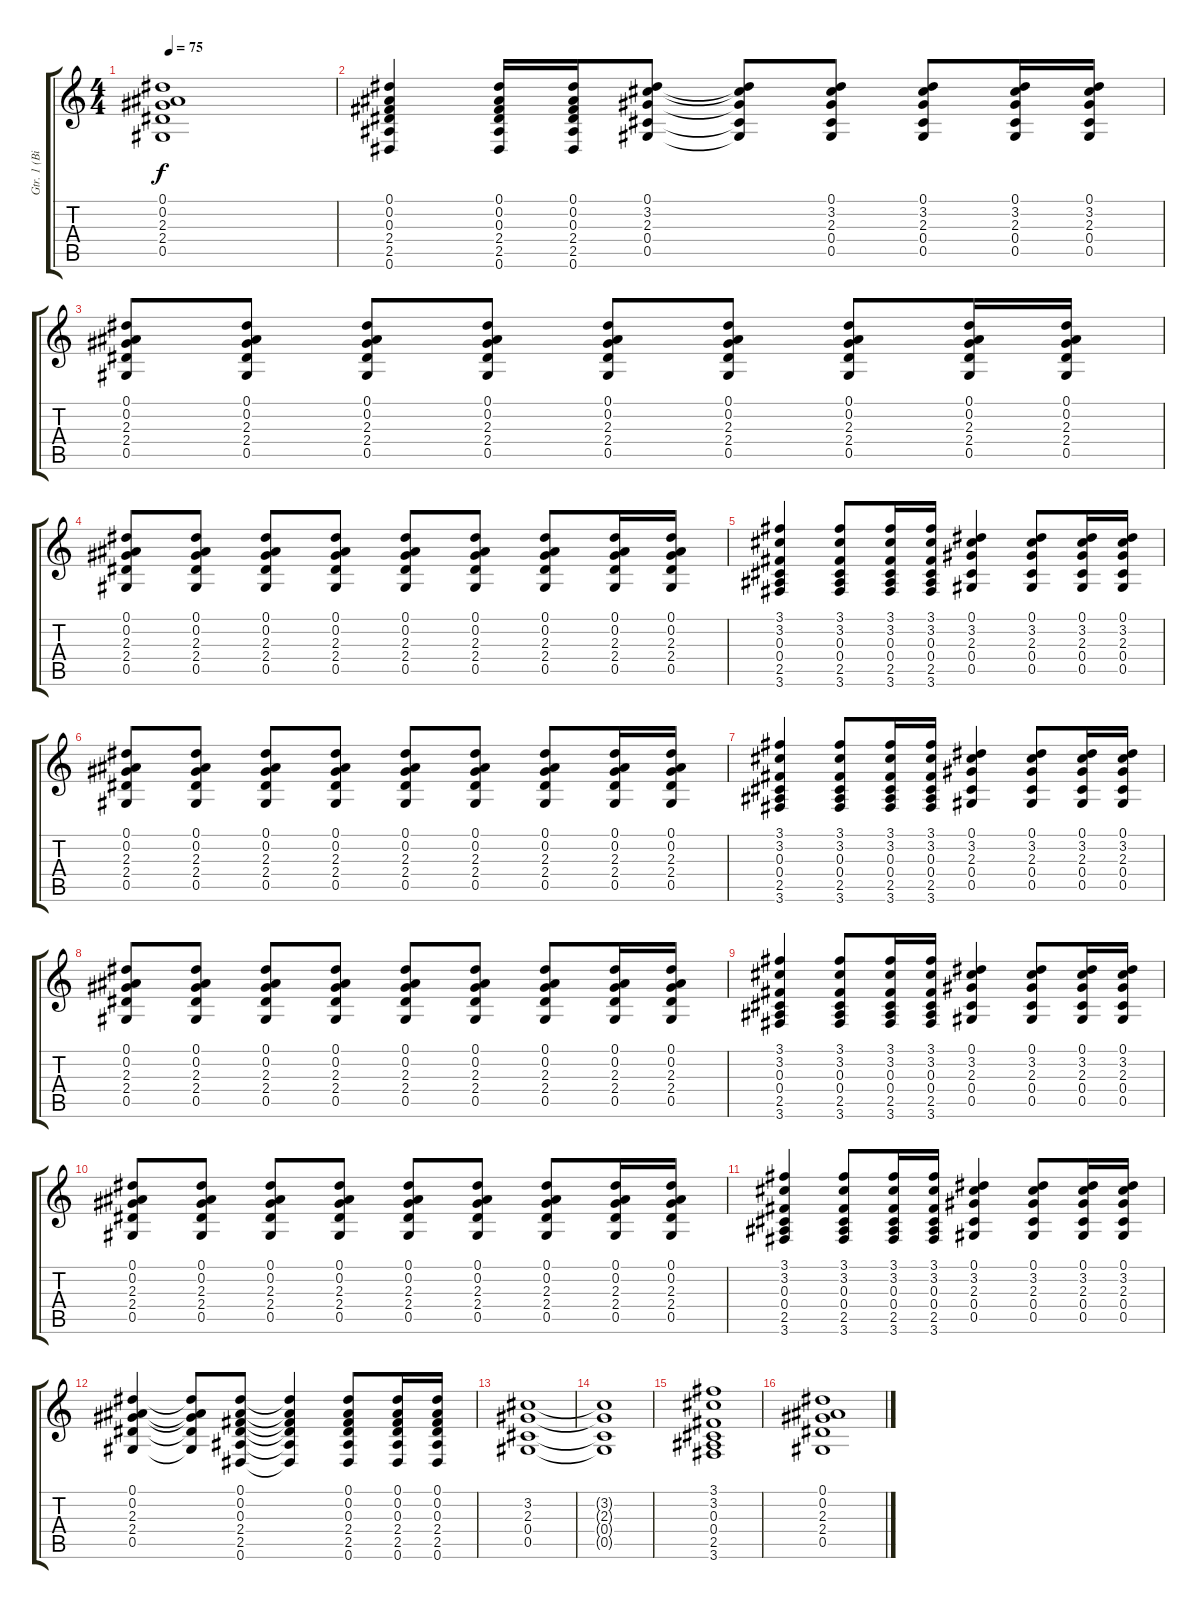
\track ("Gtr. 1 (Billy)" "Gtr. 1 (Bi") {instrument acousticguitarsteel}
\staff {score tabs}
\tuning (Eb4 Bb3 Gb3 Db3 Ab2 Eb2) {hide}
\ts (4 4)
\tempo 75
\clef g2
\ks c
(0.1{t} 0.2{t} 2.3{t} 2.4{t} 0.5{t}).1{dy f} |
(0.1 0.2 0.3 2.4 2.5 0.6).4 (0.1 0.2 0.3 2.4 2.5 0.6).16 (0.1 0.2 0.3 2.4 2.5 0.6).16 (0.1 3.2 2.3 0.4 0.5).8 (0.1{t} 3.2{t} 2.3{t} 0.4{t} 0.5{t}).8 (0.1 3.2 2.3 0.4 0.5).8 (0.1 3.2 2.3 0.4 0.5).8 (0.1 3.2 2.3 0.4 0.5).16 (0.1 3.2 2.3 0.4 0.5).16 |
(0.1 0.2 2.3 2.4 0.5).8 (0.1 0.2 2.3 2.4 0.5).8 (0.1 0.2 2.3 2.4 0.5).8 (0.1 0.2 2.3 2.4 0.5).8 (0.1 0.2 2.3 2.4 0.5).8 (0.1 0.2 2.3 2.4 0.5).8 (0.1 0.2 2.3 2.4 0.5).8 (0.1 0.2 2.3 2.4 0.5).16 (0.1 0.2 2.3 2.4 0.5).16 |
(0.1 0.2 2.3 2.4 0.5).8 (0.1 0.2 2.3 2.4 0.5).8 (0.1 0.2 2.3 2.4 0.5).8 (0.1 0.2 2.3 2.4 0.5).8 (0.1 0.2 2.3 2.4 0.5).8 (0.1 0.2 2.3 2.4 0.5).8 (0.1 0.2 2.3 2.4 0.5).8 (0.1 0.2 2.3 2.4 0.5).16 (0.1 0.2 2.3 2.4 0.5).16 |
(3.1 3.2 0.3 0.4 2.5 3.6).4 (3.1 3.2 0.3 0.4 2.5 3.6).8 (3.1 3.2 0.3 0.4 2.5 3.6).16 (3.1 3.2 0.3 0.4 2.5 3.6).16 (0.1 3.2 2.3 0.4 0.5).4 (0.1 3.2 2.3 0.4 0.5).8 (0.1 3.2 2.3 0.4 0.5).16 (0.1 3.2 2.3 0.4 0.5).16 |
(0.1 0.2 2.3 2.4 0.5).8 (0.1 0.2 2.3 2.4 0.5).8 (0.1 0.2 2.3 2.4 0.5).8 (0.1 0.2 2.3 2.4 0.5).8 (0.1 0.2 2.3 2.4 0.5).8 (0.1 0.2 2.3 2.4 0.5).8 (0.1 0.2 2.3 2.4 0.5).8 (0.1 0.2 2.3 2.4 0.5).16 (0.1 0.2 2.3 2.4 0.5).16 |
(3.1 3.2 0.3 0.4 2.5 3.6).4 (3.1 3.2 0.3 0.4 2.5 3.6).8 (3.1 3.2 0.3 0.4 2.5 3.6).16 (3.1 3.2 0.3 0.4 2.5 3.6).16 (0.1 3.2 2.3 0.4 0.5).4 (0.1 3.2 2.3 0.4 0.5).8 (0.1 3.2 2.3 0.4 0.5).16 (0.1 3.2 2.3 0.4 0.5).16 |
(0.1 0.2 2.3 2.4 0.5).8 (0.1 0.2 2.3 2.4 0.5).8 (0.1 0.2 2.3 2.4 0.5).8 (0.1 0.2 2.3 2.4 0.5).8 (0.1 0.2 2.3 2.4 0.5).8 (0.1 0.2 2.3 2.4 0.5).8 (0.1 0.2 2.3 2.4 0.5).8 (0.1 0.2 2.3 2.4 0.5).16 (0.1 0.2 2.3 2.4 0.5).16 |
(3.1 3.2 0.3 0.4 2.5 3.6).4 (3.1 3.2 0.3 0.4 2.5 3.6).8 (3.1 3.2 0.3 0.4 2.5 3.6).16 (3.1 3.2 0.3 0.4 2.5 3.6).16 (0.1 3.2 2.3 0.4 0.5).4 (0.1 3.2 2.3 0.4 0.5).8 (0.1 3.2 2.3 0.4 0.5).16 (0.1 3.2 2.3 0.4 0.5).16 |
(0.1 0.2 2.3 2.4 0.5).8 (0.1 0.2 2.3 2.4 0.5).8 (0.1 0.2 2.3 2.4 0.5).8 (0.1 0.2 2.3 2.4 0.5).8 (0.1 0.2 2.3 2.4 0.5).8 (0.1 0.2 2.3 2.4 0.5).8 (0.1 0.2 2.3 2.4 0.5).8 (0.1 0.2 2.3 2.4 0.5).16 (0.1 0.2 2.3 2.4 0.5).16 |
(3.1 3.2 0.3 0.4 2.5 3.6).4 (3.1 3.2 0.3 0.4 2.5 3.6).8 (3.1 3.2 0.3 0.4 2.5 3.6).16 (3.1 3.2 0.3 0.4 2.5 3.6).16 (0.1 3.2 2.3 0.4 0.5).4 (0.1 3.2 2.3 0.4 0.5).8 (0.1 3.2 2.3 0.4 0.5).16 (0.1 3.2 2.3 0.4 0.5).16 |
(0.1 0.2 2.3 2.4 0.5).4 (0.1{t} 0.2{t} 2.3{t} 2.4{t} 0.5{t}).8 (0.1 0.2 0.3 2.4 2.5 0.6).8 (0.1{t} 0.2{t} 0.3{t} 2.4{t} 2.5{t} 0.6{t}).4 (0.1 0.2 0.3 2.4 2.5 0.6).8 (0.1 0.2 0.3 2.4 2.5 0.6).16 (0.1 0.2 0.3 2.4 2.5 0.6).16 |
(3.2 2.3 0.4 0.5).1 |
(3.2{t} 2.3{t} 0.4{t} 0.5{t}).1 |
(3.1 3.2 0.3 0.4 2.5 3.6).1 |
(0.1 0.2 2.3 2.4 0.5).1
